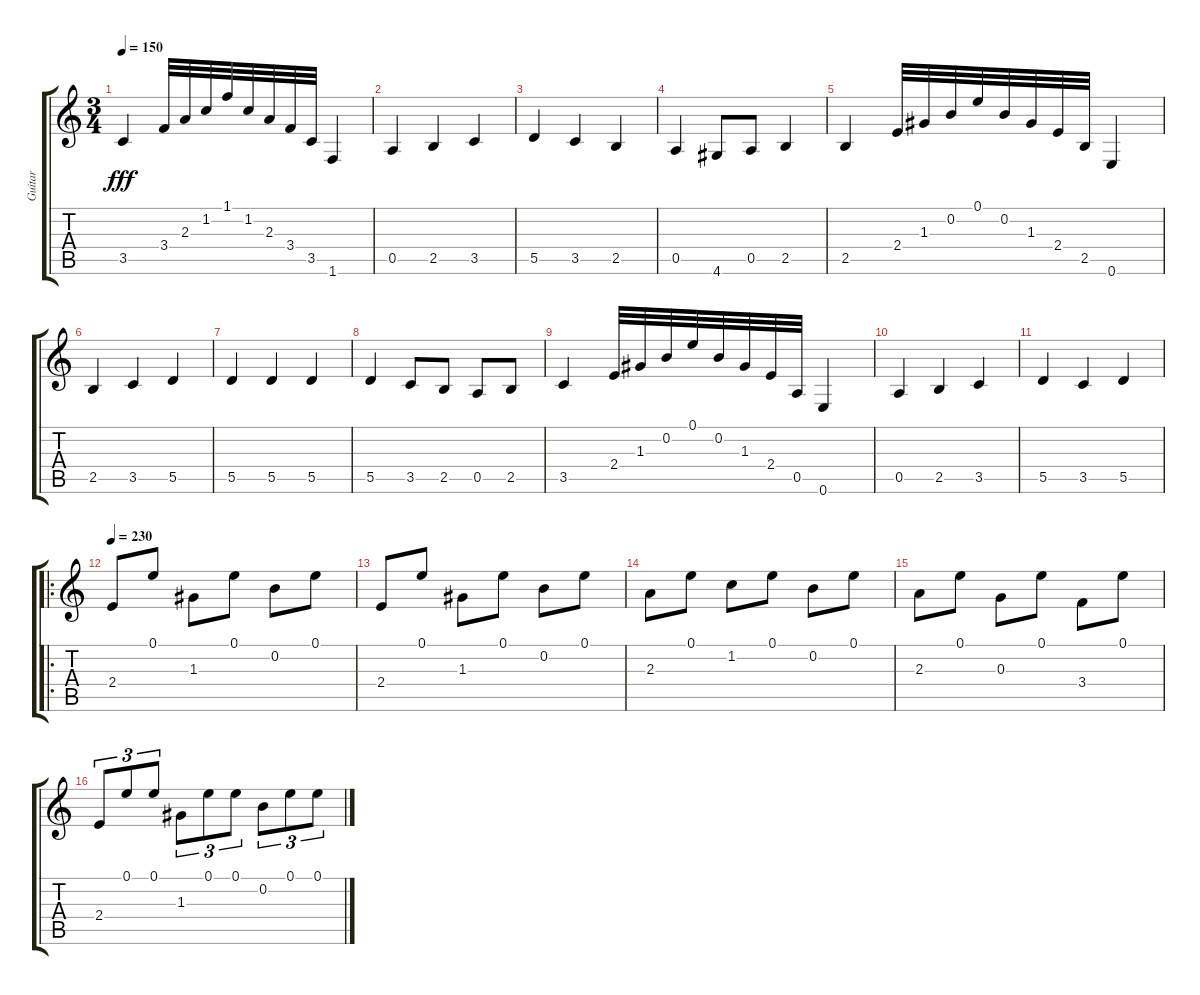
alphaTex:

\track ("Guitar" "Guitar") {instrument acousticguitarnylon}
\staff {score tabs}
\tuning (E4 B3 G3 D3 A2 E2) {hide}
\ts (3 4)
\tempo 150
\clef g2
\ks c
3.5.4{dy fff} 3.4.32 2.3.32 1.2.32 1.1.32 1.2.32 2.3.32 3.4.32 3.5.32 1.6.4 |
0.5.4 2.5.4 3.5.4 |
5.5.4 3.5.4 2.5.4 |
0.5.4 4.6.8 0.5.8 2.5.4 |
2.5.4 2.4.32 1.3.32 0.2.32 0.1.32 0.2.32 1.3.32 2.4.32 2.5.32 0.6.4 |
2.5.4 3.5.4 5.5.4 |
5.5.4 5.5.4 5.5.4 |
5.5.4 3.5.8 2.5.8 0.5.8 2.5.8 |
3.5.4 2.4.32 1.3.32 0.2.32 0.1.32 0.2.32 1.3.32 2.4.32 0.5.32 0.6.4 |
0.5.4 2.5.4 3.5.4 |
5.5.4 3.5.4 5.5.4 |
\ro
\tempo 230
2.4.8 0.1.8 1.3.8 0.1.8 0.2.8 0.1.8 |
2.4.8 0.1.8 1.3.8 0.1.8 0.2.8 0.1.8 |
2.3.8 0.1.8 1.2.8 0.1.8 0.2.8 0.1.8 |
2.3.8 0.1.8 0.3.8 0.1.8 3.4.8 0.1.8 |
2.4.8{tu (3 2)} 0.1.8{tu (3 2)} 0.1.8{tu (3 2)} 1.3.8{tu (3 2)} 0.1.8{tu (3 2)} 0.1.8{tu (3 2)} 0.2.8{tu (3 2)} 0.1.8{tu (3 2)} 0.1.8{tu (3 2)}
